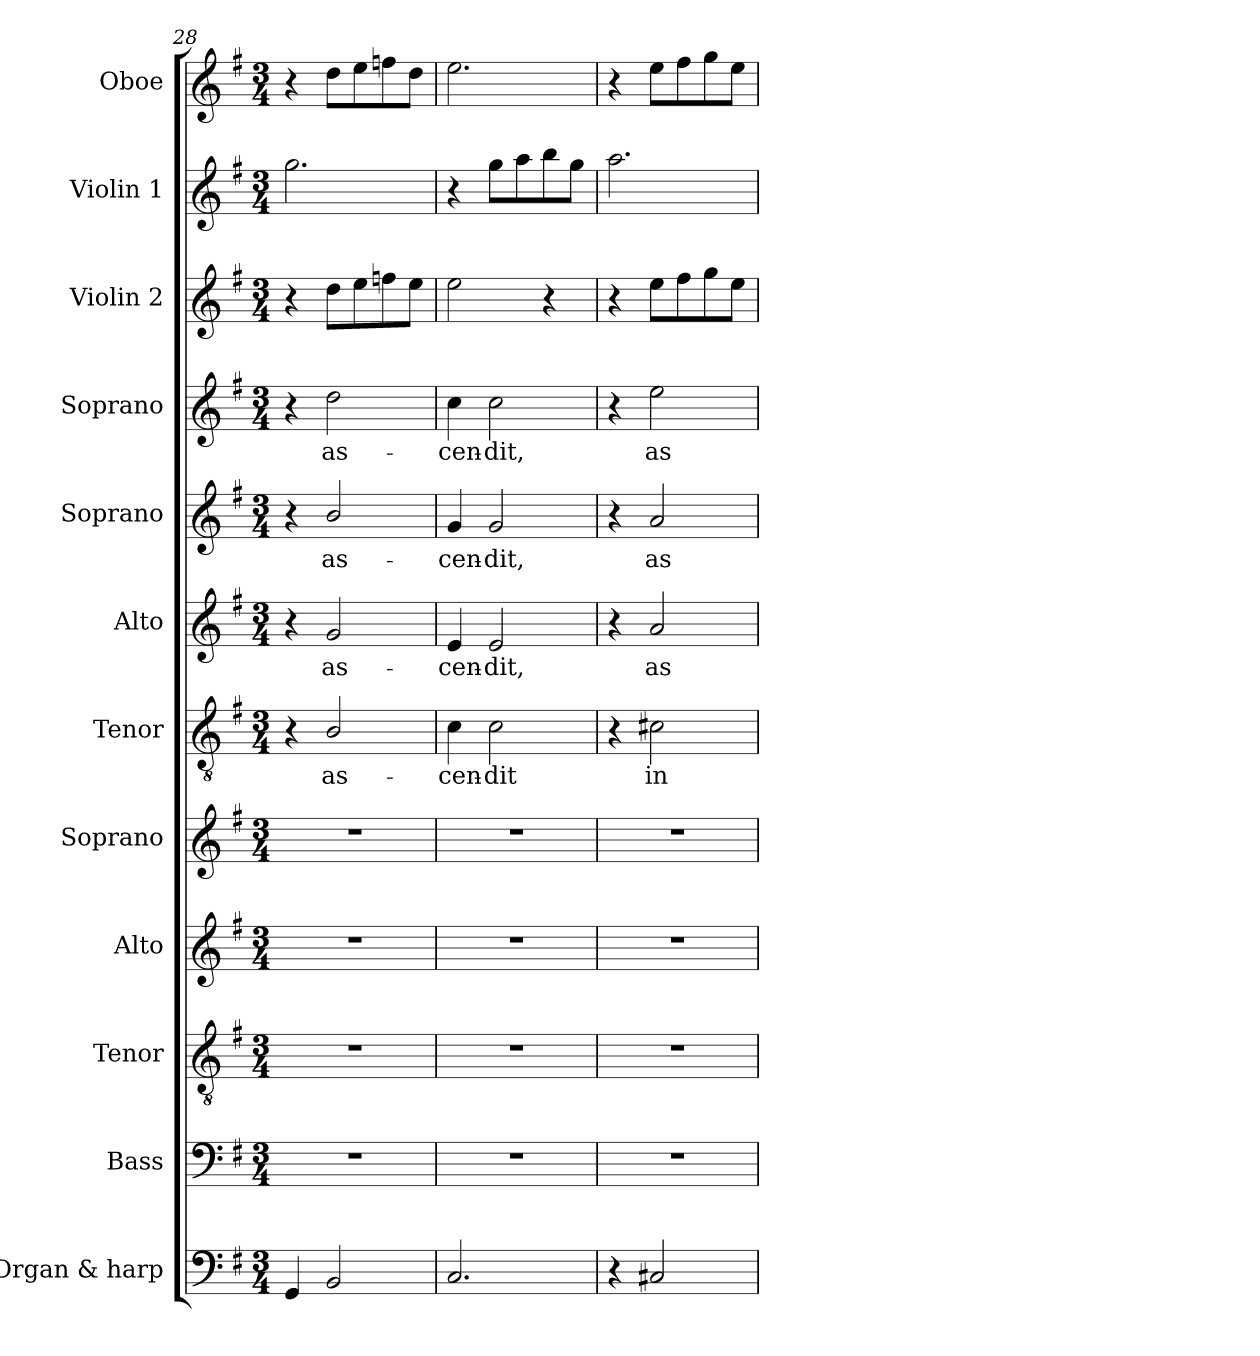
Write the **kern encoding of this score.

**kern	**kern	**kern	**kern	**kern	**kern	**text	**kern	**text	**kern	**text	**kern	**text	**kern	**kern	**kern
*part12	*part11	*part10	*part9	*part8	*part7	*part7	*part6	*part6	*part5	*part5	*part4	*part4	*part3	*part2	*part1
*staff12	*staff11	*staff10	*staff9	*staff8	*staff7	*staff7	*staff6	*staff6	*staff5	*staff5	*staff4	*staff4	*staff3	*staff2	*staff1
*I"Organ & harp	*I"Bass	*I"Tenor	*I"Alto	*I"Soprano	*I"Tenor	*	*I"Alto	*	*I"Soprano	*	*I"Soprano	*	*I"Violin 2	*I"Violin 1	*I"Oboe
*I'Org. & H.	*I'B.	*I'T.	*I'A.	*I'S.	*I'T.	*	*I'A.	*	*I'S.	*	*I'S.	*	*I'Vln. 2	*I'Vln. 1	*I'Ob.
*clefF4	*clefF4	*clefGv2	*clefG2	*clefG2	*clefGv2	*	*clefG2	*	*clefG2	*	*clefG2	*	*clefG2	*clefG2	*clefG2
*	*	*ITrd7c12	*	*	*ITrd7c12	*	*	*	*	*	*	*	*	*	*
*k[f#]	*k[f#]	*k[f#]	*k[f#]	*k[f#]	*k[f#]	*	*k[f#]	*	*k[f#]	*	*k[f#]	*	*k[f#]	*k[f#]	*k[f#]
*G:	*G:	*G:	*G:	*G:	*G:	*	*G:	*	*G:	*	*G:	*	*G:	*G:	*G:
*M3/4	*M3/4	*M3/4	*M3/4	*M3/4	*M3/4	*	*M3/4	*	*M3/4	*	*M3/4	*	*M3/4	*M3/4	*M3/4
=28	=28	=28	=28	=28	=28	=28	=28	=28	=28	=28	=28	=28	=28	=28	=28
!	!LO:N:vis=1	!LO:N:vis=1	!LO:N:vis=1	!LO:N:vis=1	!	!	!	!	!	!	!	!	!	!	!
4GGi/	2.r	2.r	2.r	2.r	4r	.	4r	.	4r	.	4r	.	4r	2.ggi\	4r
!	!	!	!	!	!	!LO:LY:b:color=#000000	!	!	!	!	!	!	!	!	!
!	!	!	!	!	!	!	!	!LO:LY:b:color=#000000	!	!	!	!	!	!	!
!	!	!	!	!	!	!	!	!	!	!LO:LY:b:color=#000000	!	!	!	!	!
!	!	!	!	!	!	!	!	!	!	!	!	!LO:LY:b:color=#000000	!	!	!
2BBi/	.	.	.	.	2BBi/	as-	2gi/	as-	2bi/	as-	2ddi\	as-	8ddi\L	.	8ddi\L
.	.	.	.	.	.	.	.	.	.	.	.	.	8eei\	.	8eei\
.	.	.	.	.	.	.	.	.	.	.	.	.	8ffni\	.	8ffni\
.	.	.	.	.	.	.	.	.	.	.	.	.	8eei\J	.	8ddi\J
=29	=29	=29	=29	=29	=29	=29	=29	=29	=29	=29	=29	=29	=29	=29	=29
!	!LO:N:vis=1	!LO:N:vis=1	!LO:N:vis=1	!LO:N:vis=1	!	!	!	!	!	!	!	!	!	!	!
!	!	!	!	!	!	!LO:LY:b:color=#000000	!	!	!	!	!	!	!	!	!
!	!	!	!	!	!	!	!	!LO:LY:b:color=#000000	!	!	!	!	!	!	!
!	!	!	!	!	!	!	!	!	!	!LO:LY:b:color=#000000	!	!	!	!	!
!	!	!	!	!	!	!	!	!	!	!	!	!LO:LY:b:color=#000000	!	!	!
2.Ci/	2.r	2.r	2.r	2.r	4Ci\	-cen-	4ei/	-cen-	4gi/	-cen-	4cci\	-cen-	2eei\	4r	2.eei\
!	!	!	!	!	!	!LO:LY:b:color=#000000	!	!	!	!	!	!	!	!	!
!	!	!	!	!	!	!	!	!LO:LY:b:color=#000000	!	!	!	!	!	!	!
!	!	!	!	!	!	!	!	!	!	!LO:LY:b:color=#000000	!	!	!	!	!
!	!	!	!	!	!	!	!	!	!	!	!	!LO:LY:b:color=#000000	!	!	!
.	.	.	.	.	2Ci\	-dit	2ei/	-dit,	2gi/	-dit,	2cci\	-dit,	.	8ggi\L	.
.	.	.	.	.	.	.	.	.	.	.	.	.	.	8aai\	.
.	.	.	.	.	.	.	.	.	.	.	.	.	4r	8bbi\	.
.	.	.	.	.	.	.	.	.	.	.	.	.	.	8ggi\J	.
=30	=30	=30	=30	=30	=30	=30	=30	=30	=30	=30	=30	=30	=30	=30	=30
!	!LO:N:vis=1	!LO:N:vis=1	!LO:N:vis=1	!LO:N:vis=1	!	!	!	!	!	!	!	!	!	!	!
4r	2.r	2.r	2.r	2.r	4r	.	4r	.	4r	.	4r	.	4r	2.aai\	4r
!	!	!	!	!	!	!LO:LY:b:color=#000000	!	!	!	!	!	!	!	!	!
!	!	!	!	!	!	!	!	!LO:LY:b:color=#000000	!	!	!	!	!	!	!
!	!	!	!	!	!	!	!	!	!	!LO:LY:b:color=#000000	!	!	!	!	!
!	!	!	!	!	!	!	!	!	!	!	!	!LO:LY:b:color=#000000	!	!	!
2C#Xi/	.	.	.	.	2C#Xi\	in	2ai/	as-	2ai/	as-	2eei\	as-	8eei\L	.	8eei\L
.	.	.	.	.	.	.	.	.	.	.	.	.	8ff#i\	.	8ff#i\
.	.	.	.	.	.	.	.	.	.	.	.	.	8ggi\	.	8ggi\
.	.	.	.	.	.	.	.	.	.	.	.	.	8eei\J	.	8eei\J
=	=	=	=	=	=	=	=	=	=	=	=	=	=	=	=
*-	*-	*-	*-	*-	*-	*-	*-	*-	*-	*-	*-	*-	*-	*-	*-
